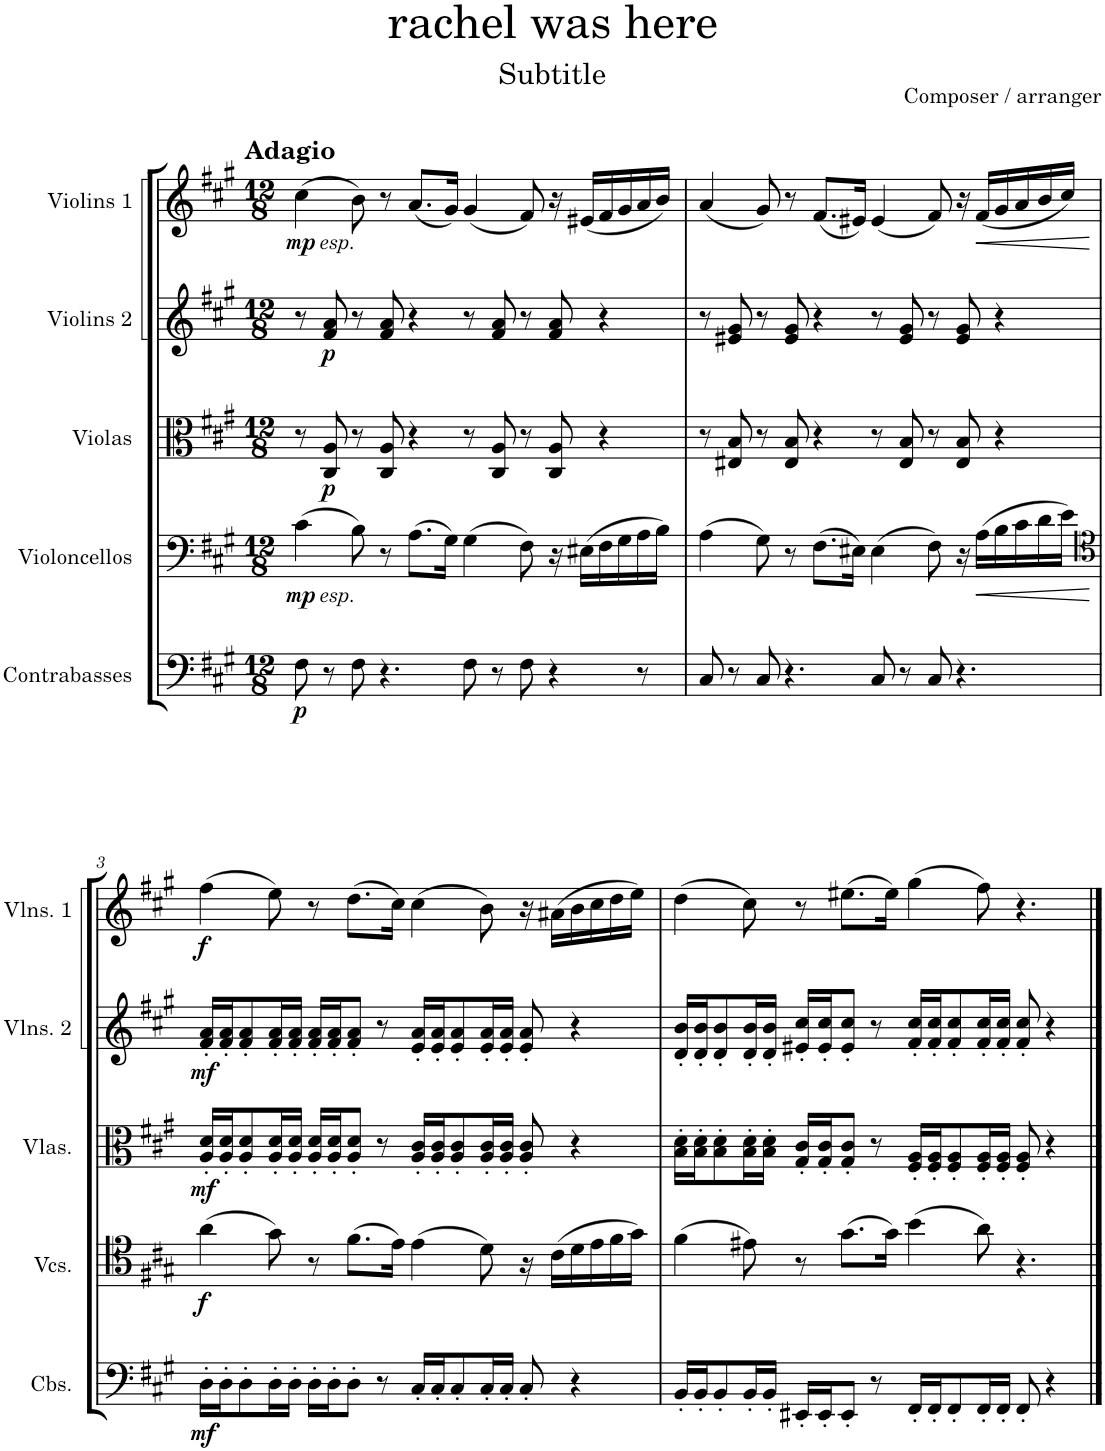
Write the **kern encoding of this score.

**kern	**dynam	**kern	**dynam	**kern	**dynam	**kern	**dynam	**kern	**dynam
*part5	*part5	*part4	*part4	*part3	*part3	*part2	*part2	*part1	*part1
*staff5	*staff5	*staff4	*staff4	*staff3	*staff3	*staff2	*staff2	*staff1	*staff1
*I"Contrabasses	*	*I"Violoncellos	*	*I"Violas	*	*I"Violins 2	*	*I"Violins 1	*
*I'Cbs.	*	*I'Vcs.	*	*I'Vlas.	*	*I'Vlns. 2	*	*I'Vlns. 1	*
*clefF4	*	*clefF4	*	*clefC3	*	*clefG2	*	*clefG2	*
*Trd7c12	*	*	*	*	*	*	*	*	*
*k[f#c#g#]	*	*k[f#c#g#]	*	*k[f#c#g#]	*	*k[f#c#g#]	*	*k[f#c#g#]	*
*M12/8	*	*M12/8	*	*M12/8	*	*M12/8	*	*M12/8	*
=1	=1	=1	=1	=1	=1	=1	=1	=1	=1
!	!	!	!	!	!	!	!	!LO:TX:a:B:t=Adagio	!
!	!	!	!	!	!	!	!	!LO:TX:b:i:t=esp.	!
!	!	!LO:TX:b:i:t=esp.	!	!	!	!	!	!	!
!	!LO:DY:b	!	!LO:DY:b	!	!	!	!	!	!LO:DY:b
8F#\	p	(4c#\	mp	8r	.	8r	.	(4cc#\	mp
!	!	!	!	!	!LO:DY:b	!	!LO:DY:b	!	!
8r	.	.	.	8C#/ 8A/	p	8f#/ 8a/	p	.	.
8F#\	.	8B\)	.	8r	.	8r	.	8b\)	.
4.r	.	8r	.	8C#/ 8A/	.	8f#/ 8a/	.	8r	.
.	.	(8.A\L	.	4r	.	4r	.	(8.a/L	.
.	.	16G#\Jk)	.	.	.	.	.	16g#/Jk)	.
8F#\	.	(4G#\	.	8r	.	8r	.	(4g#/	.
8r	.	.	.	8C#/ 8A/	.	8f#/ 8a/	.	.	.
8F#\	.	8F#\)	.	8r	.	8r	.	8f#/)	.
4r	.	16r	.	8C#/ 8A/	.	8f#/ 8a/	.	16r	.
.	.	(16E#X\LL	.	.	.	.	.	(16e#X/LL	.
.	.	16F#\	.	4r	.	4r	.	16f#/	.
.	.	16G#\	.	.	.	.	.	16g#/	.
8r	.	16A\	.	.	.	.	.	16a/	.
.	.	16B\JJ)	.	.	.	.	.	16b/JJ)	.
=2	=2	=2	=2	=2	=2	=2	=2	=2	=2
8C#/	.	(4A\	.	8r	.	8r	.	(4a/	.
8r	.	.	.	8E#X/ 8B/	.	8e#X/ 8g#/	.	.	.
8C#/	.	8G#\)	.	8r	.	8r	.	8g#/)	.
4.r	.	8r	.	8E#/ 8B/	.	8e#/ 8g#/	.	8r	.
.	.	(8.F#\L	.	4r	.	4r	.	(8.f#/L	.
.	.	16E#X\Jk)	.	.	.	.	.	16e#X/Jk)	.
8C#/	.	(4E#\	.	8r	.	8r	.	(4e#/	.
8r	.	.	.	8E#/ 8B/	.	8e#/ 8g#/	.	.	.
8C#/	.	8F#\)	.	8r	.	8r	.	8f#/)	.
4.r	.	16r	.	8E#/ 8B/	.	8e#/ 8g#/	.	16r	.
!	!	!	!LO:HP:b	!	!	!	!	!	!LO:HP:b
.	.	(16A\LL	<	.	.	.	.	(16f#/LL	<
.	.	16B\	.	4r	.	4r	.	16g#/	.
.	.	16c#\	.	.	.	.	.	16a/	.
.	.	16d\	.	.	.	.	.	16b/	.
.	.	16e\JJ)	.	.	.	.	.	16cc#/JJ)	.
.	.	.	[	.	.	.	.	.	[
!!LO:LB:g=z
=3	=3	=3	=3	=3	=3	=3	=3	=3	=3
*	*	*clefC4	*	*	*	*	*	*	*
!	!LO:DY:b	!	!LO:DY:b	!	!LO:DY:b	!	!LO:DY:b	!	!LO:DY:b
16D'\LL	mf	(4a\	f	16A/' 16d/'LL	mf	16f#/' 16a/'LL	mf	(4ff#\	f
16D'\J	.	.	.	16A/' 16d/'J	.	16f#/' 16a/'J	.	.	.
8D'\	.	.	.	8A/' 8d/'	.	8f#/' 8a/'	.	.	.
16D'\L	.	8g#\)	.	16A/' 16d/'L	.	16f#/' 16a/'L	.	8ee\)	.
16D'\JJ	.	.	.	16A/' 16d/'JJ	.	16f#/' 16a/'JJ	.	.	.
16D'\LL	.	8r	.	16A/' 16d/'LL	.	16f#/' 16a/'LL	.	8r	.
16D'\J	.	.	.	16A/' 16d/'J	.	16f#/' 16a/'J	.	.	.
8D'\J	.	(8.f#\L	.	8A/' 8d/'J	.	8f#/' 8a/'J	.	(8.dd\L	.
8r	.	.	.	8r	.	8r	.	.	.
.	.	16e\Jk)	.	.	.	.	.	16cc#\Jk)	.
16C#'/LL	.	(4e\	.	16A/' 16c#/'LL	.	16e/' 16a/'LL	.	(4cc#\	.
16C#'/J	.	.	.	16A/' 16c#/'J	.	16e/' 16a/'J	.	.	.
8C#'/	.	.	.	8A/' 8c#/'	.	8e/' 8a/'	.	.	.
16C#'/L	.	8d\)	.	16A/' 16c#/'L	.	16e/' 16a/'L	.	8b\)	.
16C#'/JJ	.	.	.	16A/' 16c#/'JJ	.	16e/' 16a/'JJ	.	.	.
8C#'/	.	16r	.	8A/' 8c#/'	.	8e/' 8a/'	.	16r	.
.	.	(16c#\LL	.	.	.	.	.	(16a#X\LL	.
4r	.	16d\	.	4r	.	4r	.	16b\	.
.	.	16e\	.	.	.	.	.	16cc#\	.
.	.	16f#\	.	.	.	.	.	16dd\	.
.	.	16g#\JJ)	.	.	.	.	.	16ee\JJ)	.
=4	=4	=4	=4	=4	=4	=4	=4	=4	=4
16BB'/LL	.	(4f#\	.	16B\' 16d\'LL	.	16d/' 16b/'LL	.	(4dd\	.
16BB'/J	.	.	.	16B\' 16d\'J	.	16d/' 16b/'J	.	.	.
8BB'/	.	.	.	8B\' 8d\'	.	8d/' 8b/'	.	.	.
16BB'/L	.	8e#X\)	.	16B\' 16d\'L	.	16d/' 16b/'L	.	8cc#\)	.
16BB'/JJ	.	.	.	16B\' 16d\'JJ	.	16d/' 16b/'JJ	.	.	.
16EE#X'/LL	.	8r	.	16G#/' 16c#/'LL	.	16e#X/' 16cc#/'LL	.	8r	.
16EE#'/J	.	.	.	16G#/' 16c#/'J	.	16e#/' 16cc#/'J	.	.	.
8EE#'/J	.	(8.g#\L	.	8G#/' 8c#/'J	.	8e#/' 8cc#/'J	.	(8.ee#X\L	.
8r	.	.	.	8r	.	8r	.	.	.
.	.	16g#\Jk)	.	.	.	.	.	16ee#\Jk)	.
16FF#'/LL	.	(4b\	.	16F#/' 16A/'LL	.	16f#/' 16cc#/'LL	.	(4gg#\	.
16FF#'/J	.	.	.	16F#/' 16A/'J	.	16f#/' 16cc#/'J	.	.	.
8FF#'/	.	.	.	8F#/' 8A/'	.	8f#/' 8cc#/'	.	.	.
16FF#'/L	.	8a\)	.	16F#/' 16A/'L	.	16f#/' 16cc#/'L	.	8ff#\)	.
16FF#'/JJ	.	.	.	16F#/' 16A/'JJ	.	16f#/' 16cc#/'JJ	.	.	.
8FF#'/	.	4.r	.	8F#/' 8A/'	.	8f#/' 8cc#/'	.	4.r	.
4r	.	.	.	4r	.	4r	.	.	.
==	==	==	==	==	==	==	==	==	==
*-	*-	*-	*-	*-	*-	*-	*-	*-	*-
